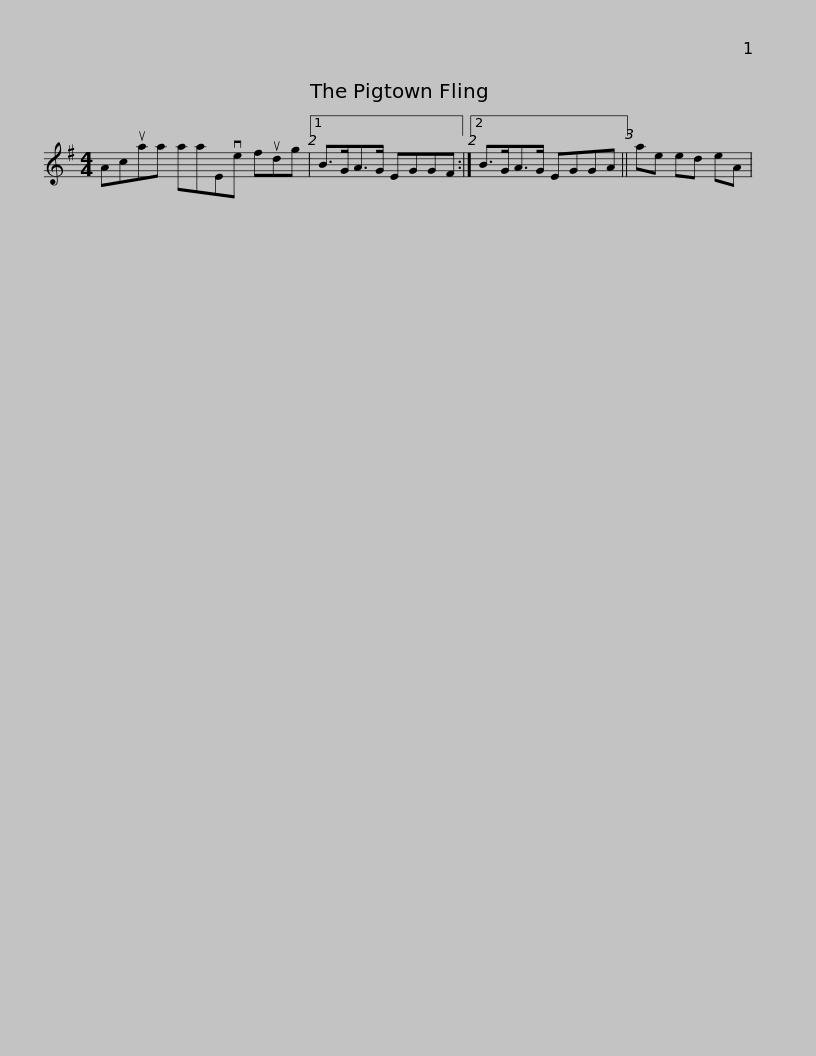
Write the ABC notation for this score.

X:1
L:1/8
M:4/4
I:linebreak $
K:G
V:1 treble
V:1
 Acuaa aaEve fudg |1 B>GA>G EGGF :|2 B>GA>G EGGA || ae ed eA | %4
